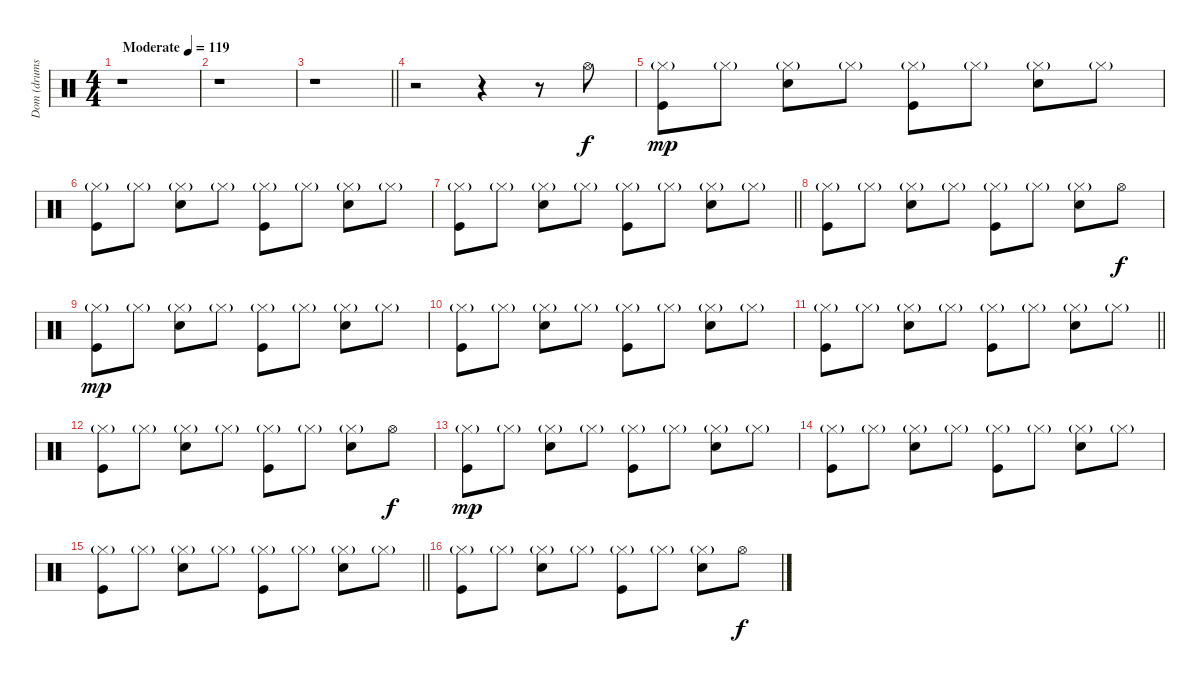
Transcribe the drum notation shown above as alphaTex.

\track ("Dom (drums)" "Dom (drums") {instrument percussion}
\staff {score}
\articulation defaults
\ts (4 4)
\tempo (119 "Moderate")
\clef neutral
\ks c
r.1{dy f} |
r.1 |
\barLineRight lightlight
r.1 |
r.2 r.4 r.8 "Hi-Hat (open)".8 |
("Hi-Hat (closed)"{g} "Kick (hit)").8{dy mp} "Hi-Hat (closed)"{g}.8 ("Hi-Hat (closed)"{g} "Snare (hit) 2").8 "Hi-Hat (closed)"{g}.8 ("Hi-Hat (closed)"{g} "Kick (hit)").8 "Hi-Hat (closed)"{g}.8 ("Hi-Hat (closed)"{g} "Snare (hit) 2").8 "Hi-Hat (closed)"{g}.8 |
("Hi-Hat (closed)"{g} "Kick (hit)").8 "Hi-Hat (closed)"{g}.8 ("Hi-Hat (closed)"{g} "Snare (hit) 2").8 "Hi-Hat (closed)"{g}.8 ("Hi-Hat (closed)"{g} "Kick (hit)").8 "Hi-Hat (closed)"{g}.8 ("Hi-Hat (closed)"{g} "Snare (hit) 2").8 "Hi-Hat (closed)"{g}.8 |
\barLineRight lightlight
("Hi-Hat (closed)"{g} "Kick (hit)").8 "Hi-Hat (closed)"{g}.8 ("Hi-Hat (closed)"{g} "Snare (hit) 2").8 "Hi-Hat (closed)"{g}.8 ("Hi-Hat (closed)"{g} "Kick (hit)").8 "Hi-Hat (closed)"{g}.8 ("Hi-Hat (closed)"{g} "Snare (hit) 2").8 "Hi-Hat (closed)"{g}.8 |
("Hi-Hat (closed)"{g} "Kick (hit)").8 "Hi-Hat (closed)"{g}.8 ("Hi-Hat (closed)"{g} "Snare (hit) 2").8 "Hi-Hat (closed)"{g}.8 ("Hi-Hat (closed)"{g} "Kick (hit)").8 "Hi-Hat (closed)"{g}.8 ("Hi-Hat (closed)"{g} "Snare (hit) 2").8 "Hi-Hat (open)".8{dy f} |
("Hi-Hat (closed)"{g} "Kick (hit)").8{dy mp} "Hi-Hat (closed)"{g}.8 ("Hi-Hat (closed)"{g} "Snare (hit) 2").8 "Hi-Hat (closed)"{g}.8 ("Hi-Hat (closed)"{g} "Kick (hit)").8 "Hi-Hat (closed)"{g}.8 ("Hi-Hat (closed)"{g} "Snare (hit) 2").8 "Hi-Hat (closed)"{g}.8 |
("Hi-Hat (closed)"{g} "Kick (hit)").8 "Hi-Hat (closed)"{g}.8 ("Hi-Hat (closed)"{g} "Snare (hit) 2").8 "Hi-Hat (closed)"{g}.8 ("Hi-Hat (closed)"{g} "Kick (hit)").8 "Hi-Hat (closed)"{g}.8 ("Hi-Hat (closed)"{g} "Snare (hit) 2").8 "Hi-Hat (closed)"{g}.8 |
\barLineRight lightlight
("Hi-Hat (closed)"{g} "Kick (hit)").8 "Hi-Hat (closed)"{g}.8 ("Hi-Hat (closed)"{g} "Snare (hit) 2").8 "Hi-Hat (closed)"{g}.8 ("Hi-Hat (closed)"{g} "Kick (hit)").8 "Hi-Hat (closed)"{g}.8 ("Hi-Hat (closed)"{g} "Snare (hit) 2").8 "Hi-Hat (closed)"{g}.8 |
("Hi-Hat (closed)"{g} "Kick (hit)").8 "Hi-Hat (closed)"{g}.8 ("Hi-Hat (closed)"{g} "Snare (hit) 2").8 "Hi-Hat (closed)"{g}.8 ("Hi-Hat (closed)"{g} "Kick (hit)").8 "Hi-Hat (closed)"{g}.8 ("Hi-Hat (closed)"{g} "Snare (hit) 2").8 "Hi-Hat (open)".8{dy f} |
("Hi-Hat (closed)"{g} "Kick (hit)").8{dy mp} "Hi-Hat (closed)"{g}.8 ("Hi-Hat (closed)"{g} "Snare (hit) 2").8 "Hi-Hat (closed)"{g}.8 ("Hi-Hat (closed)"{g} "Kick (hit)").8 "Hi-Hat (closed)"{g}.8 ("Hi-Hat (closed)"{g} "Snare (hit) 2").8 "Hi-Hat (closed)"{g}.8 |
("Hi-Hat (closed)"{g} "Kick (hit)").8 "Hi-Hat (closed)"{g}.8 ("Hi-Hat (closed)"{g} "Snare (hit) 2").8 "Hi-Hat (closed)"{g}.8 ("Hi-Hat (closed)"{g} "Kick (hit)").8 "Hi-Hat (closed)"{g}.8 ("Hi-Hat (closed)"{g} "Snare (hit) 2").8 "Hi-Hat (closed)"{g}.8 |
\barLineRight lightlight
("Hi-Hat (closed)"{g} "Kick (hit)").8 "Hi-Hat (closed)"{g}.8 ("Hi-Hat (closed)"{g} "Snare (hit) 2").8 "Hi-Hat (closed)"{g}.8 ("Hi-Hat (closed)"{g} "Kick (hit)").8 "Hi-Hat (closed)"{g}.8 ("Hi-Hat (closed)"{g} "Snare (hit) 2").8 "Hi-Hat (closed)"{g}.8 |
("Hi-Hat (closed)"{g} "Kick (hit)").8 "Hi-Hat (closed)"{g}.8 ("Hi-Hat (closed)"{g} "Snare (hit) 2").8 "Hi-Hat (closed)"{g}.8 ("Hi-Hat (closed)"{g} "Kick (hit)").8 "Hi-Hat (closed)"{g}.8 ("Hi-Hat (closed)"{g} "Snare (hit) 2").8 "Hi-Hat (open)".8{dy f}
